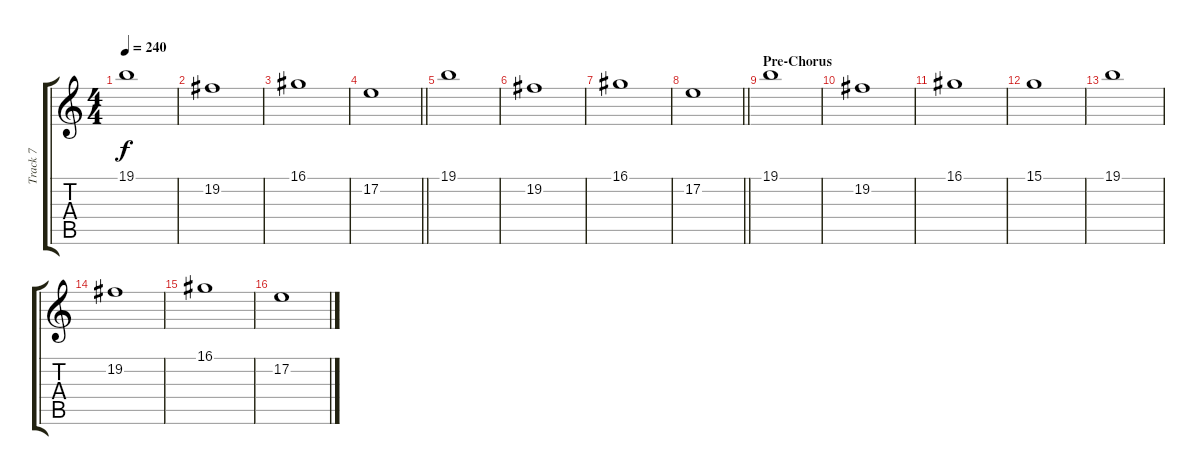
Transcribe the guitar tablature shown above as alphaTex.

\track ("Track 7" "Track 7") {instrument musicbox}
\staff {score tabs}
\tuning (E4 B3 G3 D3 A2 E2) {hide}
\ts (4 4)
\section ("" "")
\tempo 240
\clef g2
\ks c
19.1.1{dy f} |
19.2.1 |
16.1.1 |
\barLineRight lightlight
17.2.1 |
19.1.1 |
19.2.1 |
16.1.1 |
\barLineRight lightlight
17.2.1 |
\section ("" "Pre-Chorus")
19.1.1 |
19.2.1 |
16.1.1 |
15.1.1 |
19.1.1 |
19.2.1 |
16.1.1 |
17.2.1
